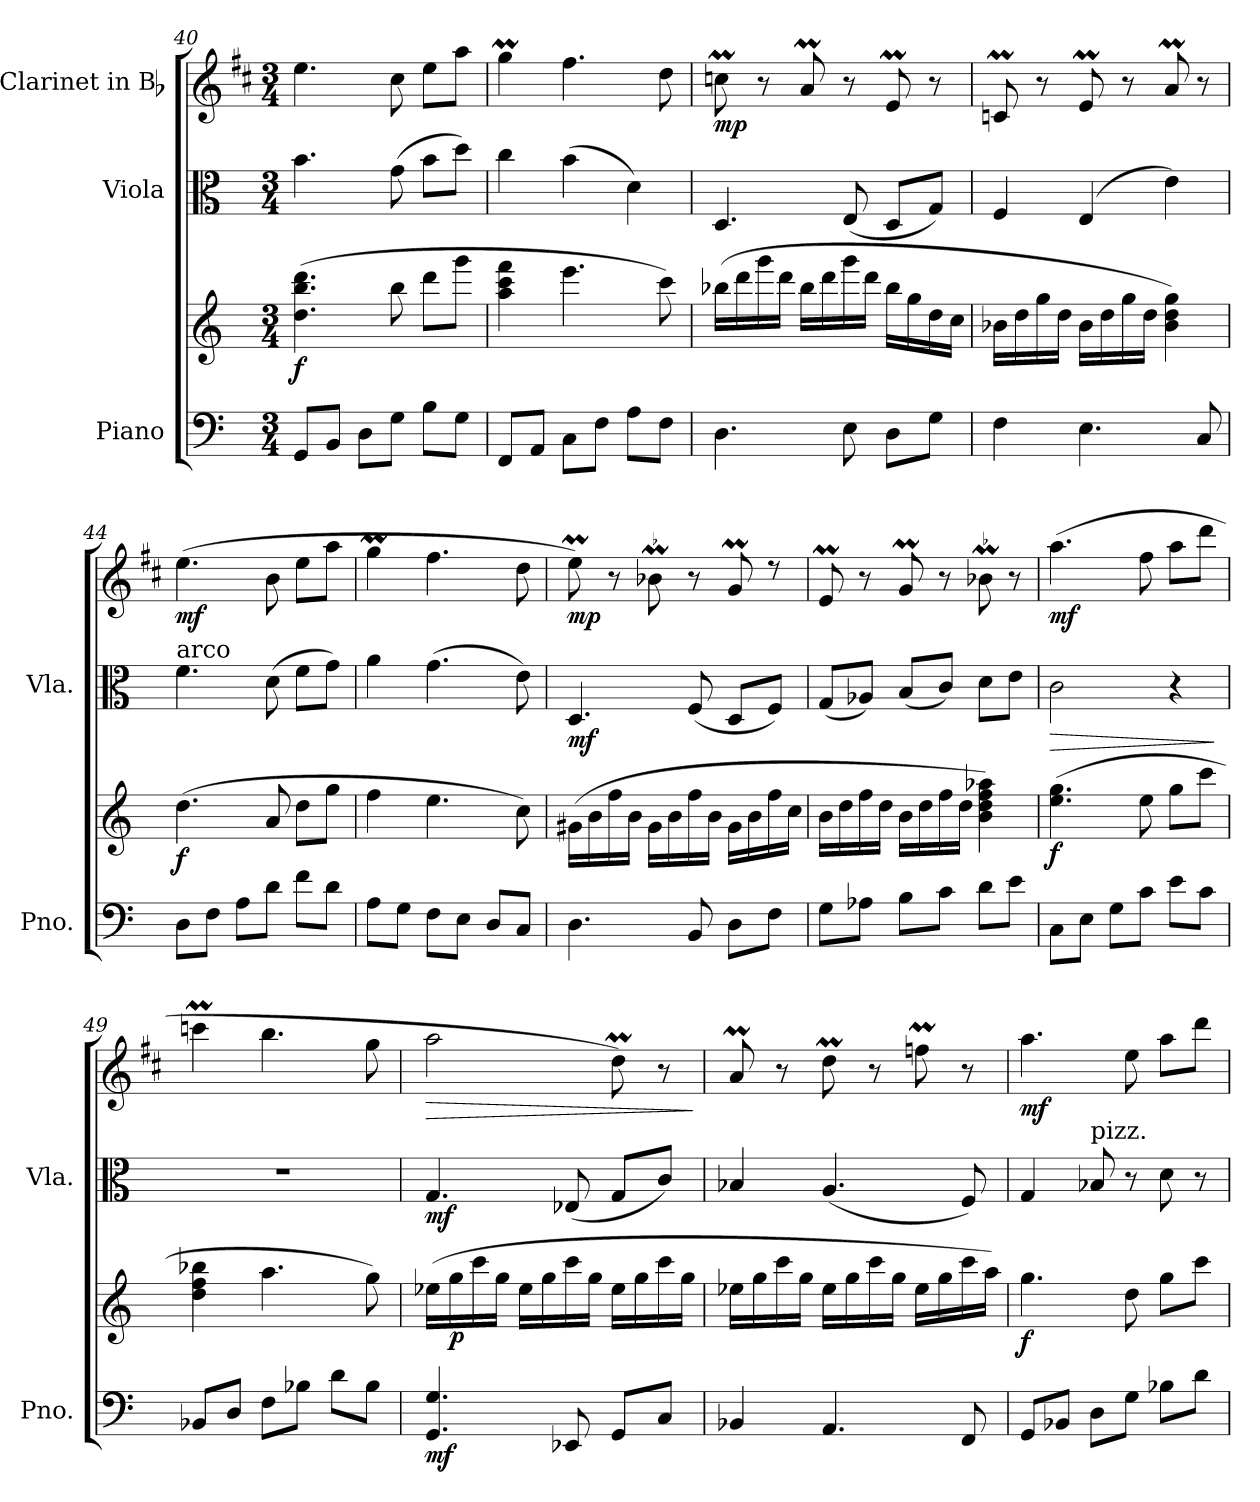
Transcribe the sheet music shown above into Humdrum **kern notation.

**kern	**kern	**dynam	**kern	**dynam	**kern	**dynam
*part3	*part3	*part3	*part2	*part2	*part1	*part1
*staff4	*staff3	*staff3/4	*staff2	*staff2	*staff1	*staff1
*I"Piano	*	*	*I"Viola	*	*I"Clarinet in Bb	*
*I'Pno.	*	*	*I'Vla.	*	*	*
*clefF4	*clefG2	*	*clefC3	*	*clefG2	*
*	*	*	*	*	*ITrd1c2	*
*k[]	*k[]	*	*k[]	*	*k[]	*
*C:	*C:	*	*C:	*	*C:	*
*M3/4	*M3/4	*	*M3/4	*	*M3/4	*
=40	=40	=40	=40	=40	=40	=40
!	!	!LO:DY:b	!	!	!	!
8GG/L	(>4.dd\ 4.bb\ 4.ddd\	f	4.b\	.	4.dd\	.
8BB/J	.	.	.	.	.	.
8D\L	.	.	.	.	.	.
8G\J	8bb\	.	(>8g\	.	8b\	.
8B\L	8ddd\L	.	8b\L	.	8dd\L	.
8G\J	8ggg\J	.	8dd\J)	.	8gg\J	.
=41	=41	=41	=41	=41	=41	=41
8FF/L	4aa\ 4ccc\ 4fff\	.	4cc\	.	4ffM\	.
8AA/J	.	.	.	.	.	.
8C\L	4.eee\	.	(>4b\	.	4.ee\	.
8F\J	.	.	.	.	.	.
8A\L	.	.	4d\)	.	.	.
8F\J	8ccc\)	.	.	.	8cc\	.
=42	=42	=42	=42	=42	=42	=42
!	!	!LO:DY:b=2	!	!	!	!
!	!	!LO:DY:n=1:b	!	!	!	!LO:DY:b
4.D\	(>16bb-X\LL	mf p	4.D/	.	8b-XM\	mp
.	16ddd\	.	.	.	.	.
.	16ggg\	.	.	.	8r	.
.	16ddd\JJ	.	.	.	.	.
.	16bb-\LL	.	.	.	8gM/	.
.	16ddd\	.	.	.	.	.
8E\	16ggg\	.	(<8E/	.	8r	.
.	16ddd\JJ	.	.	.	.	.
8D\L	16bb-\LL	.	8D/L	.	8dM/	.
.	16gg\	.	.	.	.	.
8G\J	16dd\	.	8G/J)	.	8r	.
.	16cc\JJ	.	.	.	.	.
!!LO:PB:g=z
=43	=43	=43	=43	=43	=43	=43
4F\	16b-X\LL	.	4F/	.	8B-XM/	.
.	16dd\	.	.	.	.	.
.	16gg\	.	.	.	8r	.
.	16dd\JJ	.	.	.	.	.
4.E\	16b-\LL	.	(4E/	.	8dM/	.
.	16dd\	.	.	.	.	.
.	16gg\	.	.	.	8r	.
.	16dd\JJ	.	.	.	.	.
.	4b-\ 4dd\ 4gg\)	.	4e\)	.	8gM/	.
8C/	.	.	.	.	8r	.
=44	=44	=44	=44	=44	=44	=44
!	!	!	!LO:TX:a:t=arco	!	!	!
!	!	!LO:DY:b	!	!	!	!LO:DY:b
8D\L	(>4.dd\	f	4.f\	.	(>4.dd\	mf
8F\J	.	.	.	.	.	.
8A\L	.	.	.	.	.	.
8d\J	8a/	.	(>8d\	.	8a\	.
8f\L	8dd\L	.	8f\L	.	8dd\L	.
8d\J	8gg\J	.	8g\J)	.	8gg\J	.
=45	=45	=45	=45	=45	=45	=45
8A\L	4ff\	.	4a\	.	4ffM\	.
8G\J	.	.	.	.	.	.
8F\L	4.ee\	.	(>4.g\	.	4.ee\	.
8E\J	.	.	.	.	.	.
8D/L	.	.	.	.	.	.
8C/J	8cc\)	.	8e\)	.	8cc\	.
=46	=46	=46	=46	=46	=46	=46
!	!	!LO:DY:b=2	!	!	!	!
!	!	!LO:DY:n=1:b	!	!LO:DY:b	!	!LO:DY:b
4.D\	(>16g#X\LL	mf p	4.D/	mf	8ddM\)	mp
.	16b\	.	.	.	.	.
.	16ff\	.	.	.	8r	.
.	16b\JJ	.	.	.	.	.
.	16g#\LL	.	.	.	8a-XM\	.
.	16b\	.	.	.	.	.
8BB/	16ff\	.	(<8F/	.	8r	.
.	16b\JJ	.	.	.	.	.
8D\L	16g#\LL	.	8D/L	.	8fM/	.
.	16b\	.	.	.	.	.
8F\J	16ff\	.	8F/J)	.	8rcc	.
.	16cc\JJ	.	.	.	.	.
!!LO:LB:g=z
=47	=47	=47	=47	=47	=47	=47
8G\L	16b\LL	.	(<8G/L	.	8dM/	.
.	16dd\	.	.	.	.	.
8A-X\J	16ff\	.	8A-X/J)	.	8ra	.
.	16dd\JJ	.	.	.	.	.
8B\L	16b\LL	.	(<8B/L	.	8fM/	.
.	16dd\	.	.	.	.	.
8c\J	16ff\	.	8c/J)	.	8r	.
.	16dd\JJ	.	.	.	.	.
8d\L	4b\ 4dd\ 4ff\ 4aa-X\)	.	8d\L	.	8a-XM\	.
8e\J	.	.	8e\J	.	8r	.
=48	=48	=48	=48	=48	=48	=48
!	!	!LO:DY:b	!	!LO:HP:b	!	!LO:DY:b
8C\L	(>4.ee\ 4.gg\	f	2c\	>	(>4.gg\	mf
8E\J	.	.	.	.	.	.
8G\L	.	.	.	.	.	.
8c\J	8ee\	.	.	.	8ee\	.
8e\L	8gg\L	.	4r	.	8gg\L	.
8c\J	8ccc\J	.	.	.	8ccc\J	.
.	.	.	.	]	.	.
=49	=49	=49	=49	=49	=49	=49
8BB-X/L	4dd\ 4ff\ 4bb-X\	.	2.r	.	4bb-XM\	.
8D/J	.	.	.	.	.	.
8F\L	4.aa\	.	.	.	4.aa\	.
8B-X\J	.	.	.	.	.	.
8d\L	.	.	.	.	.	.
8B-\J	8gg\)	.	.	.	8ff\	.
=50	=50	=50	=50	=50	=50	=50
!	!	!LO:DY:b=2	!	!LO:DY:b	!	!LO:HP:b
4.GG/ 4.G/	(>16ee-X\LL	mf	4.G/	mf	2gg\	>
!	!	!LO:DY:b	!	!	!	!
.	16gg\	p	.	.	.	.
.	16ccc\	.	.	.	.	.
.	16gg\JJ	.	.	.	.	.
.	16ee-\LL	.	.	.	.	.
.	16gg\	.	.	.	.	.
8EE-X/	16ccc\	.	(<8E-X/	.	.	.
.	16gg\JJ	.	.	.	.	.
8GG/L	16ee-\LL	.	8G/L	.	8ccM\)	.
.	16gg\	.	.	.	.	.
8C/J	16ccc\	.	8c/J)	.	8r	.
.	16gg\JJ	.	.	.	.	.
.	.	.	.	.	.	]
!!LO:PB:g=z
=51	=51	=51	=51	=51	=51	=51
4BB-X/	16ee-X\LL	.	4B-X/	.	8gM/	.
.	16gg\	.	.	.	.	.
.	16ccc\	.	.	.	8r	.
.	16gg\JJ	.	.	.	.	.
4.AA/	16ee-\LL	.	(<4.A/	.	8ccM\	.
.	16gg\	.	.	.	.	.
.	16ccc\	.	.	.	8r	.
.	16gg\JJ	.	.	.	.	.
.	16ee-\LL	.	.	.	8ee-XM\	.
.	16gg\	.	.	.	.	.
8FF/	16ccc\	.	8F/)	.	8r	.
.	16aa\JJ)	.	.	.	.	.
=52	=52	=52	=52	=52	=52	=52
!	!	!LO:DY:b	!	!	!	!LO:DY:b
8GG/L	4.gg\	f	4G/	.	4.gg\	mf
8BB-X/J	.	.	.	.	.	.
!	!	!	!LO:TX:a:t=pizz.	!	!	!
8D\L	.	.	8B-X/	.	.	.
8G\J	8dd\	.	8r	.	8dd\	.
8B-X\L	8gg\L	.	8d\	.	8gg\L	.
8d\J	8ccc\J	.	8r	.	8ccc\J	.
=	=	=	=	=	=	=
*-	*-	*-	*-	*-	*-	*-
